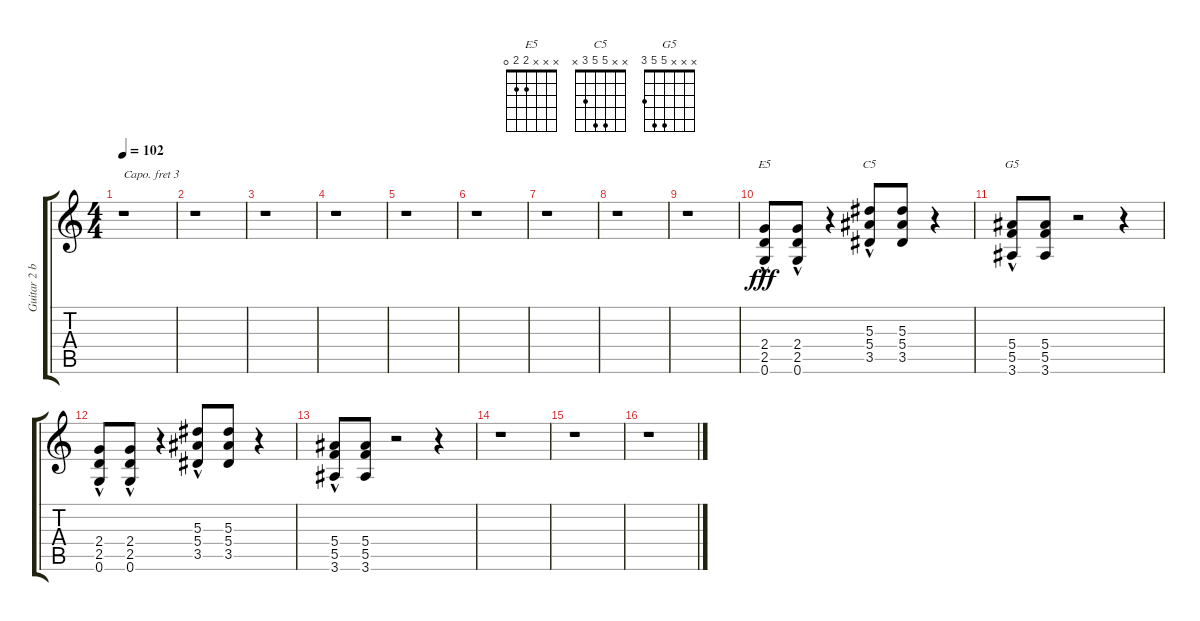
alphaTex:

\track ("Guitar 2 bis" "Guitar 2 b") {instrument overdrivenguitar}
\staff {score tabs}
\capo 3
\tuning (E4 B3 G3 D3 A2 E2) {hide}
\chord ("E5" x x x 2 2 0)
\chord ("C5" x x 5 5 3 x)
\chord ("G5" x x x 5 5 3)
\ts (4 4)
\tempo 102
\clef g2
\ks c
r.1{dy fff} |
r.1 |
r.1 |
r.1 |
r.1 |
r.1 |
r.1 |
r.1 |
r.1 |
(2.4 2.5{hac} 0.6).8{ch "E5"} (2.4 2.5{hac} 0.6).8 r.4 (5.3 5.4{hac} 3.5).8{ch "C5"} (5.3 5.4 3.5).8 r.4 |
(5.4{hac} 5.5 3.6).8{ch "G5"} (5.4 5.5 3.6).8 r.2 r.4 |
(2.4 2.5{hac} 0.6).8 (2.4 2.5{hac} 0.6).8 r.4 (5.3 5.4{hac} 3.5).8 (5.3 5.4 3.5).8 r.4 |
(5.4{hac} 5.5 3.6).8 (5.4 5.5 3.6).8 r.2 r.4 |
r.1 |
r.1 |
r.1
